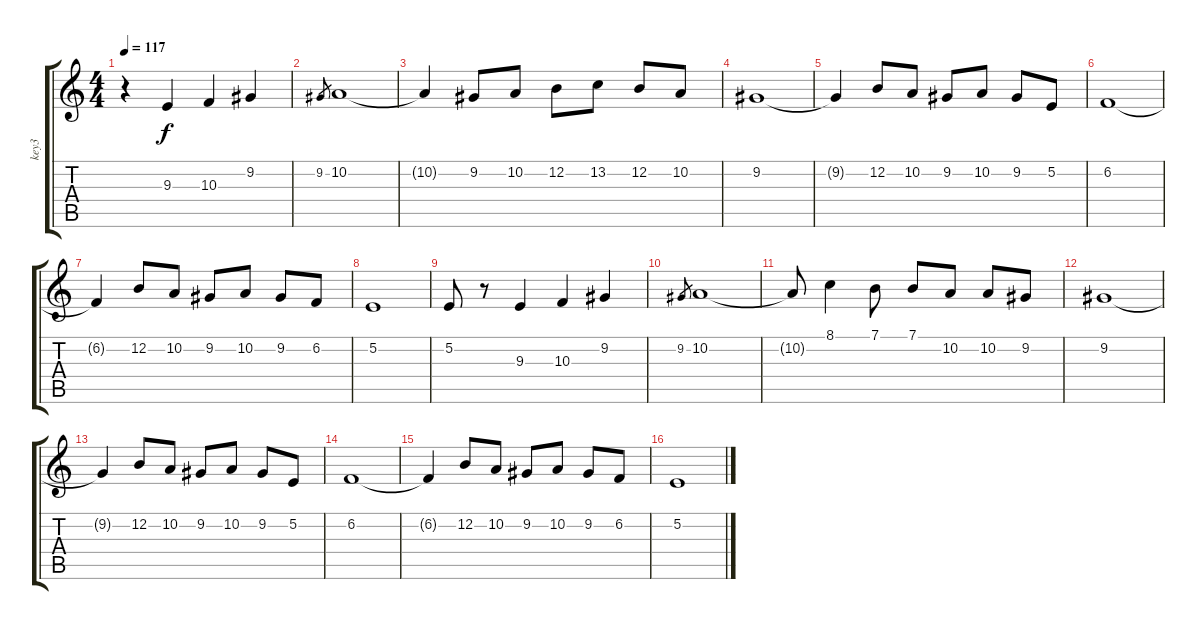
\track ("key3" "key3") {instrument panflute}
\staff {score tabs}
\tuning (E4 B3 G3 D3 A2 E2) {hide}
\ts (4 4)
\tempo 117
\clef g2
\ks c
r.4{dy f instrument panflute} 9.3.4 10.3.4 9.2.4 |
9.2.8{gr} 10.2.1 |
10.2{t}.4 9.2.8 10.2.8 12.2.8 13.2.8 12.2.8 10.2.8 |
9.2.1 |
9.2{t}.4 12.2.8 10.2.8 9.2.8 10.2.8 9.2.8 5.2.8 |
6.2.1 |
6.2{t}.4 12.2.8 10.2.8 9.2.8 10.2.8 9.2.8 6.2.8 |
5.2.1 |
5.2.8 r.8 9.3.4 10.3.4 9.2.4 |
9.2.8{gr} 10.2.1 |
10.2{t}.8 8.1.4 7.1.8 7.1.8 10.2.8 10.2.8 9.2.8 |
9.2.1 |
9.2{t}.4 12.2.8 10.2.8 9.2.8 10.2.8 9.2.8 5.2.8 |
6.2.1 |
6.2{t}.4 12.2.8 10.2.8 9.2.8 10.2.8 9.2.8 6.2.8 |
5.2.1
